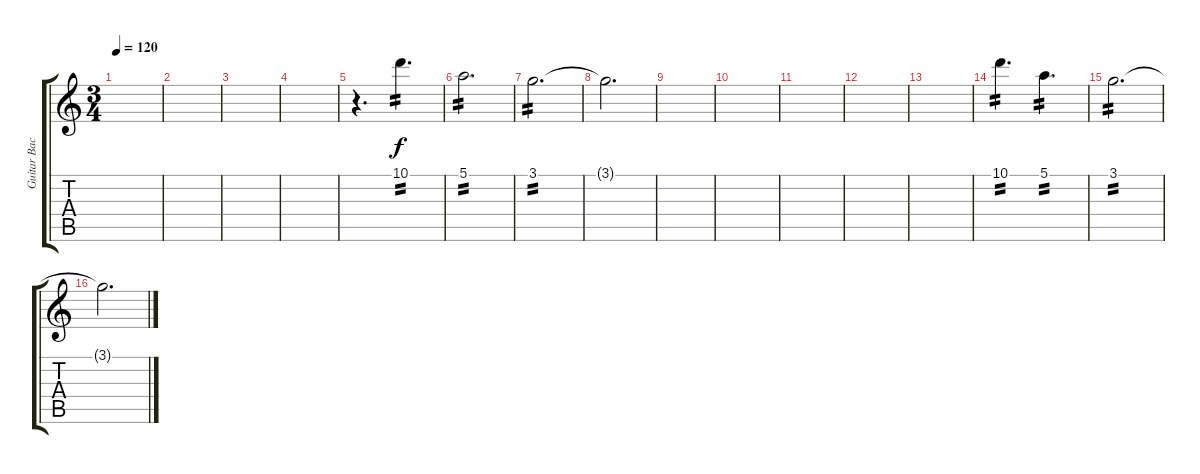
\track ("Guitar Backing 2" "Guitar Bac") {instrument electricguitarjazz}
\staff {score tabs}
\tuning (E4 B3 G3 D3 A2 E2) {hide}
\ts (3 4)
\tempo 120
\clef g2
\ks c
|
|
|
|
r.4{d} 10.1.4{d tp 2} |
5.1.2{d tp 2} |
3.1.2{d tp 2} |
3.1{t}.2{d} |
|
|
|
|
|
10.1.4{d tp 2} 5.1.4{d tp 2} |
3.1.2{d tp 2} |
3.1{t}.2{d}
